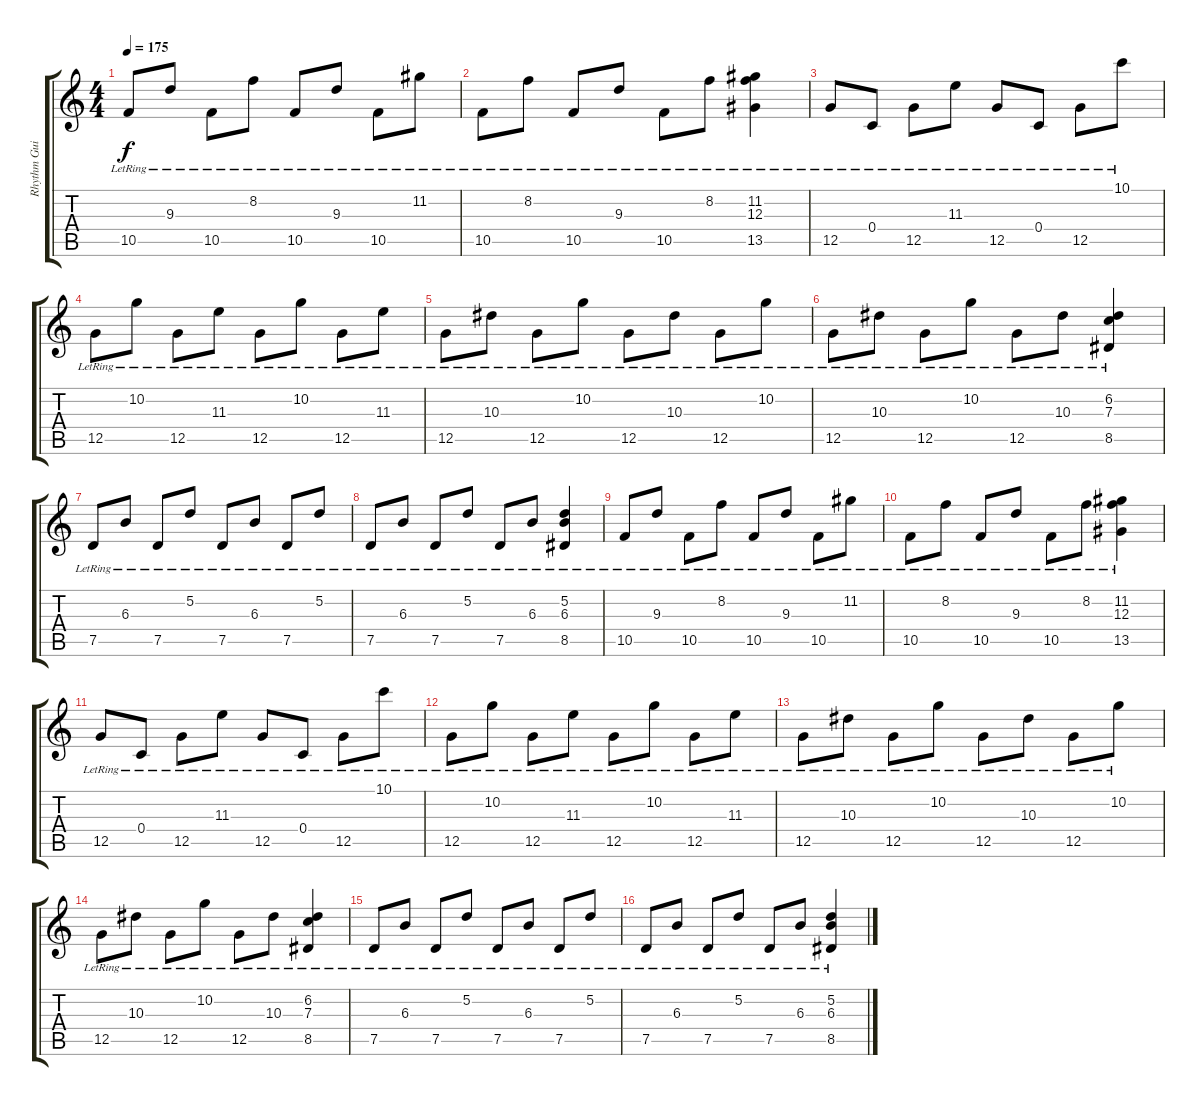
\track ("Rhythm Guitar 2" "Rhythm Gui") {instrument distortionguitar}
\staff {score tabs}
\tuning (D4 A3 F3 C3 G2 C2) {hide}
\ts (4 4)
\tempo 175
\clef g2
\ks c
10.5{lr}.8{dy f} 9.3{lr}.8 10.5{lr}.8 8.2{lr}.8 10.5{lr}.8 9.3{lr}.8 10.5{lr}.8 11.2{lr}.8 |
10.5{lr}.8 8.2{lr}.8 10.5{lr}.8 9.3{lr}.8 10.5{lr}.8 8.2{lr}.8 (11.2{lr} 12.3{lr} 13.5{lr}).4 |
12.5{lr}.8 0.4{lr}.8 12.5{lr}.8 11.3{lr}.8 12.5{lr}.8 0.4{lr}.8 12.5{lr}.8 10.1{lr}.8 |
12.5{lr}.8 10.2{lr}.8 12.5{lr}.8 11.3{lr}.8 12.5{lr}.8 10.2{lr}.8 12.5{lr}.8 11.3{lr}.8 |
12.5{lr}.8 10.3{lr}.8 12.5{lr}.8 10.2{lr}.8 12.5{lr}.8 10.3{lr}.8 12.5{lr}.8 10.2{lr}.8 |
12.5{lr}.8 10.3{lr}.8 12.5{lr}.8 10.2{lr}.8 12.5{lr}.8 10.3{lr}.8 (6.2{lr} 7.3{lr} 8.5{lr}).4 |
7.5{lr}.8 6.3{lr}.8 7.5{lr}.8 5.2{lr}.8 7.5{lr}.8 6.3{lr}.8 7.5{lr}.8 5.2{lr}.8 |
7.5{lr}.8 6.3{lr}.8 7.5{lr}.8 5.2{lr}.8 7.5{lr}.8 6.3{lr}.8 (5.2{lr} 6.3{lr} 8.5{lr}).4 |
10.5{lr}.8 9.3{lr}.8 10.5{lr}.8 8.2{lr}.8 10.5{lr}.8 9.3{lr}.8 10.5{lr}.8 11.2{lr}.8 |
10.5{lr}.8 8.2{lr}.8 10.5{lr}.8 9.3{lr}.8 10.5{lr}.8 8.2{lr}.8 (11.2{lr} 12.3{lr} 13.5{lr}).4 |
12.5{lr}.8 0.4{lr}.8 12.5{lr}.8 11.3{lr}.8 12.5{lr}.8 0.4{lr}.8 12.5{lr}.8 10.1{lr}.8 |
12.5{lr}.8 10.2{lr}.8 12.5{lr}.8 11.3{lr}.8 12.5{lr}.8 10.2{lr}.8 12.5{lr}.8 11.3{lr}.8 |
12.5{lr}.8{instrument overdrivenguitar} 10.3{lr}.8 12.5{lr}.8 10.2{lr}.8 12.5{lr}.8 10.3{lr}.8 12.5{lr}.8 10.2{lr}.8 |
12.5{lr}.8 10.3{lr}.8 12.5{lr}.8 10.2{lr}.8 12.5{lr}.8 10.3{lr}.8 (6.2{lr} 7.3{lr} 8.5{lr}).4 |
7.5{lr}.8 6.3{lr}.8 7.5{lr}.8 5.2{lr}.8 7.5{lr}.8 6.3{lr}.8 7.5{lr}.8 5.2{lr}.8 |
7.5{lr}.8 6.3{lr}.8 7.5{lr}.8 5.2{lr}.8 7.5{lr}.8 6.3{lr}.8 (5.2{lr} 6.3{lr} 8.5{lr}).4
